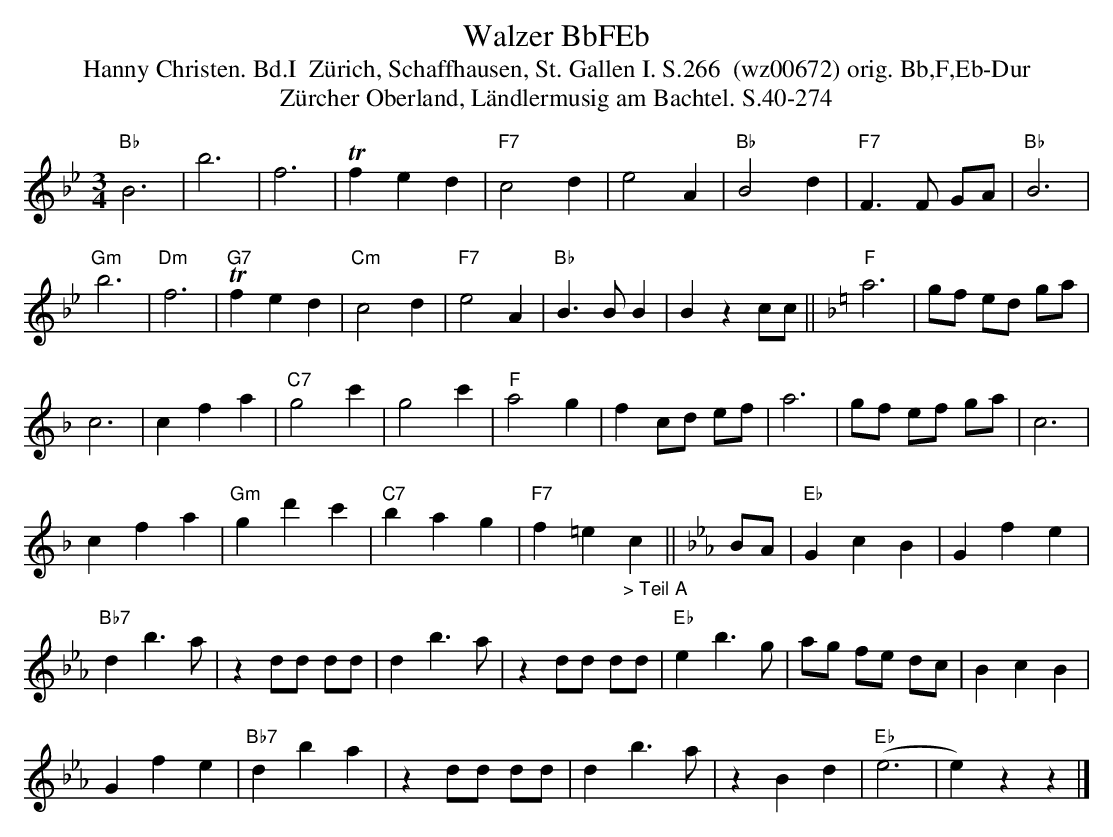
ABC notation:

X:1
T: Walzer BbFEb
T:Hanny Christen. Bd.I  Z\"urich, Schaffhausen, St. Gallen I. S.266  (wz00672) orig. Bb,F,Eb-Dur
T: Z\"urcher Oberland, L\"andlermusig am Bachtel. S.40-274
M:3/4
L:1/4
K:Bb %%MIDI gchordon
"Bb"B3 | b3 | f3 | Tfed | "F7"c2d | e2A | "Bb"B2d | "F7"F>F G/A/ | "Bb"B3 |
"Gm"b3 | "Dm"f3 | "G7"Tfed | "Cm"c2d | "F7"e2A | "Bb"B>BB | Bzc/c/ || [K:F] "F"a3 | g/f/ e/d/ g/a/ |
c3 | cfa | "C7"g2c' | g2c' | "F"a2g | fc/d/ e/f/ | a3 | g/f/ e/f/ g/a/ | c3 |
cfa | "Gm"gd'c' | "C7"bag | "F7"f=e"_> Teil A"c || [K:Eb] B/A/ | "Eb"GcB | Gfe |
"Bb7"db>a | zd/d/ d/d/ | db>a | zd/d/ d/d/ | "Eb"eb>g | a/g/ f/e/ d/c/ | BcB |
Gfe | "Bb7"dba | zd/d/ d/d/ | db>a | zBd | "Eb"(e3 | e)zz |]
